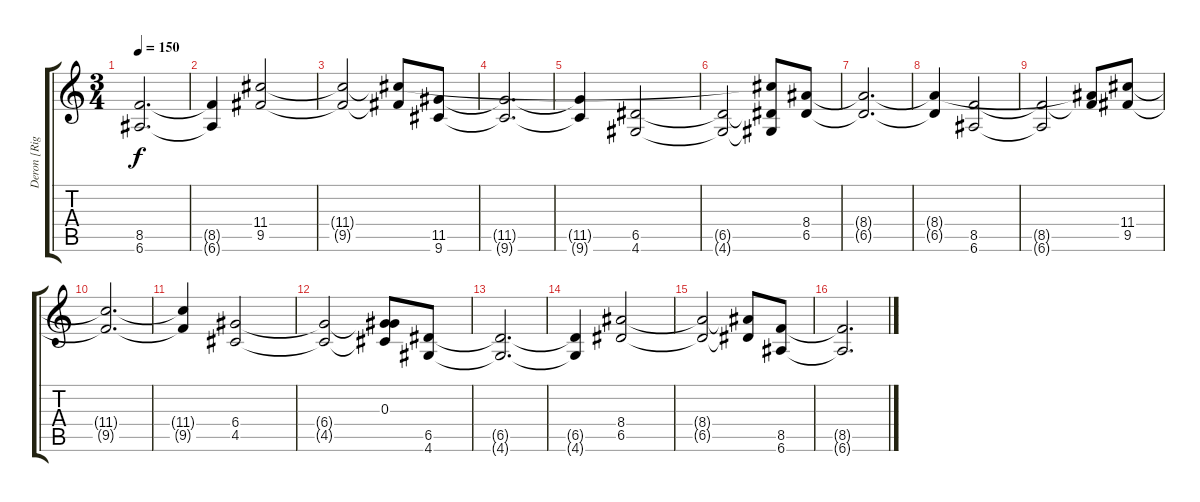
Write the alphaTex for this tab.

\track ("Deron [Right]" "Deron [Rig") {instrument distortionguitar}
\staff {score tabs}
\tuning (E4 B3 G3 D3 A2 E2) {hide}
\ts (3 4)
\tempo 150
\clef g2
\ks c
(8.5{t} 6.6{t}).2{d dy f} |
(8.5{t} 6.6{t}).4 (11.4 9.5).2 |
(11.4{t} 9.5{t}).2 (11.4{t} 9.5{t}).8 (11.5 9.6).8 |
(11.5{t} 9.6{t}).2{d} |
(11.5{t} 9.6{t}).4 (6.5 4.6).2 |
(6.5{t} 4.6{t}).2 (11.4{t} 6.5{t} 4.6{t}).8 (8.4 6.5).8 |
(8.4{t} 6.5{t}).2{d} |
(8.4{t} 6.5{t}).4 (8.5 6.6).2 |
(8.5{t} 6.6{t}).2 (8.4{t} 8.5{t}).8 (11.4 9.5).8 |
(11.4{t} 9.5{t}).2{d} |
(11.4{t} 9.5{t}).4 (6.4 4.5).2 |
(6.4{t} 4.5{t}).2 (0.3 6.4{t} 4.5{t}).8 (6.5 4.6).8 |
(6.5{t} 4.6{t}).2{d} |
(6.5{t} 4.6{t}).4 (8.4 6.5).2 |
(8.4{t} 6.5{t}).2 (8.4{t} 6.5{t}).8 (8.5 6.6).8 |
(8.5{t} 6.6{t}).2{d}
